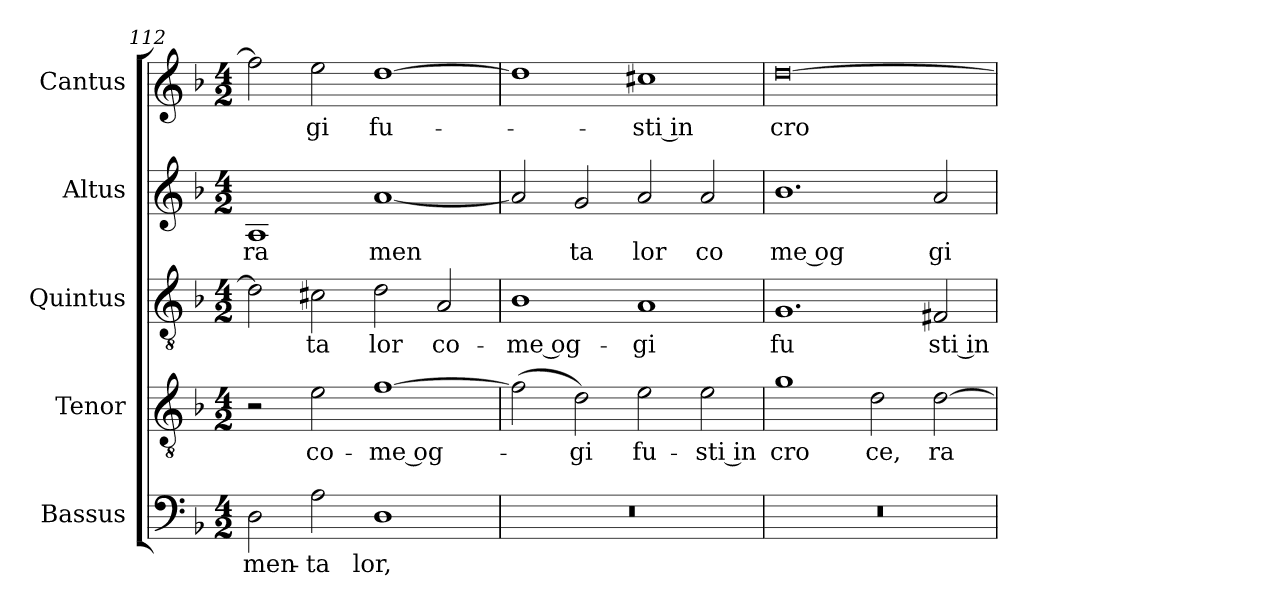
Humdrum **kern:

**kern	**text	**kern	**text	**kern	**text	**kern	**text	**kern	**text
*part5	*part5	*part4	*part4	*part3	*part3	*part2	*part2	*part1	*part1
*staff5	*staff5	*staff4	*staff4	*staff3	*staff3	*staff2	*staff2	*staff1	*staff1
*I"Bassus	*	*I"Tenor	*	*I"Quintus	*	*I"Altus	*	*I"Cantus	*
*I'Bassus	*	*I'Tenor	*	*I'Quintus	*	*I'Altus	*	*I'Cantus	*
*clefF4	*	*clefGv2	*	*clefGv2	*	*clefG2	*	*clefG2	*
*k[b-]	*	*k[b-]	*	*k[b-]	*	*k[b-]	*	*k[b-]	*
*F:	*	*F:	*	*F:	*	*F:	*	*F:	*
*M4/2	*	*M4/2	*	*M4/2	*	*M4/2	*	*M4/2	*
=112	=112	=112	=112	=112	=112	=112	=112	=112	=112
!	!LO:LY:b:cj	!	!	!	!	!	!LO:LY:b:cj	!	!
2D\	-men-	2r	.	2d\]	.	1A	-ra	2ff\]	.
!	!LO:LY:b:cj	!	!LO:LY:b:cj	!	!LO:LY:b:cj	!	!	!	!LO:LY:b:cj
2A\	-ta	2e\	co-	2c#X\	-ta	.	.	2ee\	-gi
!	!LO:LY:b:cj	!	!LO:LY:b:cj	!	!LO:LY:b:cj	!	!LO:LY:b	!	!LO:LY:b:cj
1D	lor,	[>1f	-me og-	2d\	lor	[<1a	men	[>1dd	fu-
!	!	!	!	!	!LO:LY:b:cj	!	!	!	!
.	.	.	.	2A/	co-	.	.	.	.
=113	=113	=113	=113	=113	=113	=113	=113	=113	=113
!	!	!	!	!	!LO:LY:b:rj	!	!	!	!
0r	.	(>2f\]	.	1B-	-me og-	2a/]	.	1dd]	.
!	!	!	!LO:LY:b:cj	!	!	!	!LO:LY:b:cj	!	!
.	.	2d\)	-gi	.	.	2g/	ta	.	.
!	!	!	!LO:LY:b:cj	!	!LO:LY:b:cj	!	!LO:LY:b:cj	!	!LO:LY:b:rj
.	.	2e\	fu-	1A	-gi	2a/	lor	1cc#X	-sti in
!	!	!	!LO:LY:b:rj	!	!	!	!LO:LY:b:cj	!	!
.	.	2e\	-sti in	.	.	2a/	co	.	.
!!LO:PB:g=z
=114	=114	=114	=114	=114	=114	=114	=114	=114	=114
!	!	!	!LO:LY:b:cj	!	!LO:LY:b:cj	!	!LO:LY:b:rj	!	!LO:LY:b:cj
0r	.	1g	cro	1.G	fu	1.b-	me og	[>0dd	cro
!	!	!	!LO:LY:b:cj	!	!	!	!	!	!
.	.	2d\	ce,	.	.	.	.	.	.
!	!	!	!LO:LY:b:cj	!	!LO:LY:b:rj	!	!LO:LY:b:cj	!	!
.	.	[>2d\	ra	2F#X/	sti in	2a/	gi	.	.
=	=	=	=	=	=	=	=	=	=
*-	*-	*-	*-	*-	*-	*-	*-	*-	*-
